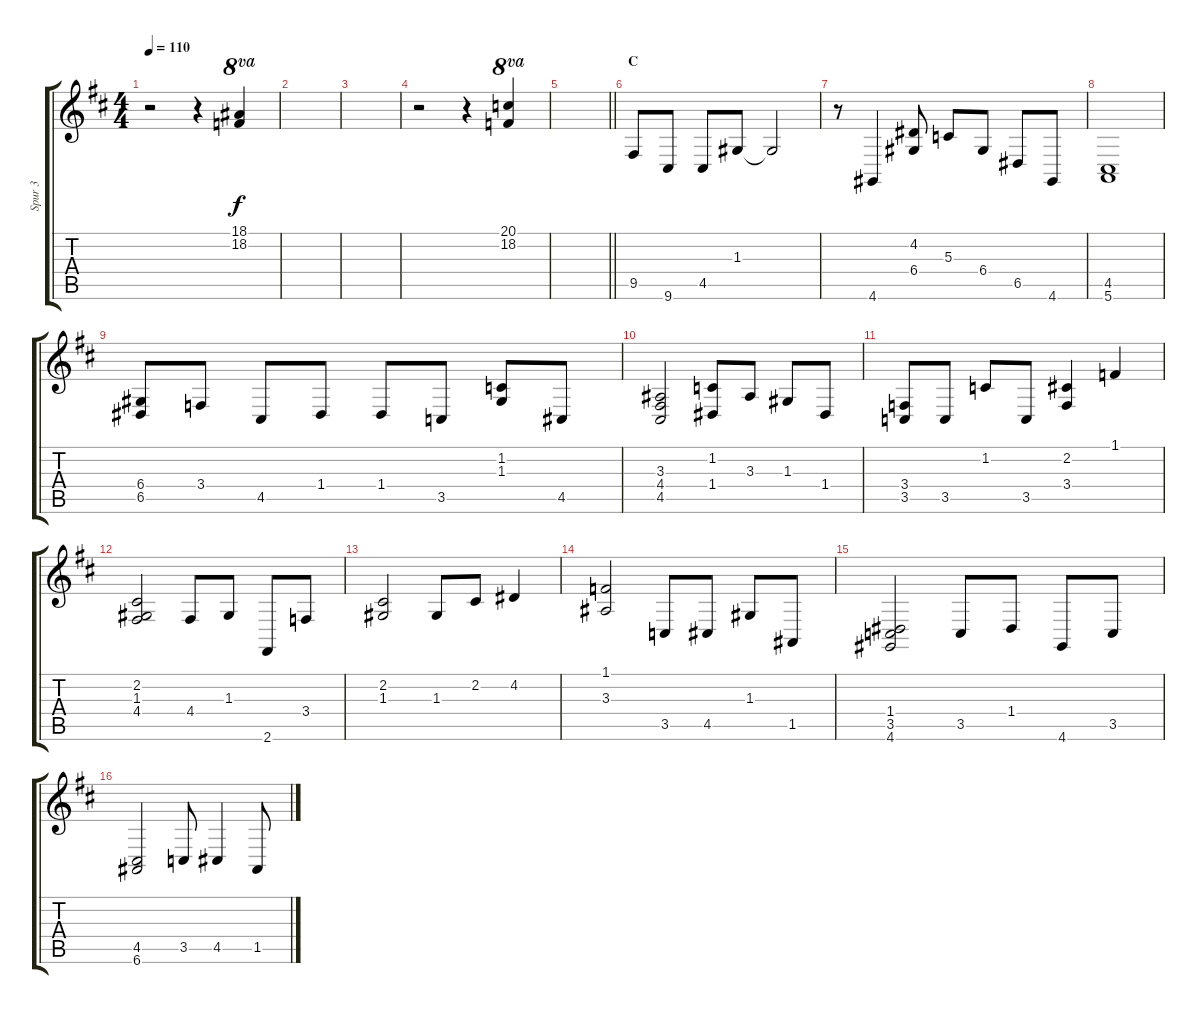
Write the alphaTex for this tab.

\track ("Spur 3" "Spur 3") {mute instrument acousticgrandpiano}
\staff {score tabs}
\tuning (E4 B3 G3 D3 A2 E2) {hide}
\ts (4 4)
\tempo 110
\clef g2
\ks d
r.2{dy f} r.4 (18.1 18.2).4{ot 8va} |
|
|
r.2 r.4 (20.1 18.2).4{ot 8va} |
\barLineRight lightlight
|
\section ("" "C")
9.5.8 9.6.8 4.5.8 1.3.8 1.3{t}.2 |
r.8 4.6.4 (4.2 6.4).8 5.3.8 6.4.8 6.5.8 4.6.8 |
(4.5 5.6).1 |
(6.4 6.5).8 3.4.8 4.5.8 1.4.8 1.4.8 3.5.8 (1.2 1.3).8 4.5.8 |
(3.3 4.4 4.5).2 (1.2 1.4).8 3.3.8 1.3.8 1.4.8 |
(3.4 3.5).8 3.5.8 1.2.8 3.5.8 (2.2 3.4).4 1.1.4 |
(2.2 1.3 4.4).2 4.4.8 1.3.8 2.6.8 3.4.8 |
(2.2 1.3).2 1.3.8 2.2.8 4.2.4 |
(1.1 3.3).2 3.5.8 4.5.8 1.3.8 1.5.8 |
(1.4 3.5 4.6).2 3.5.8 1.4.8 4.6.8 3.5.8 |
(4.5 6.6).2 3.5.8 4.5.4 1.5.8
